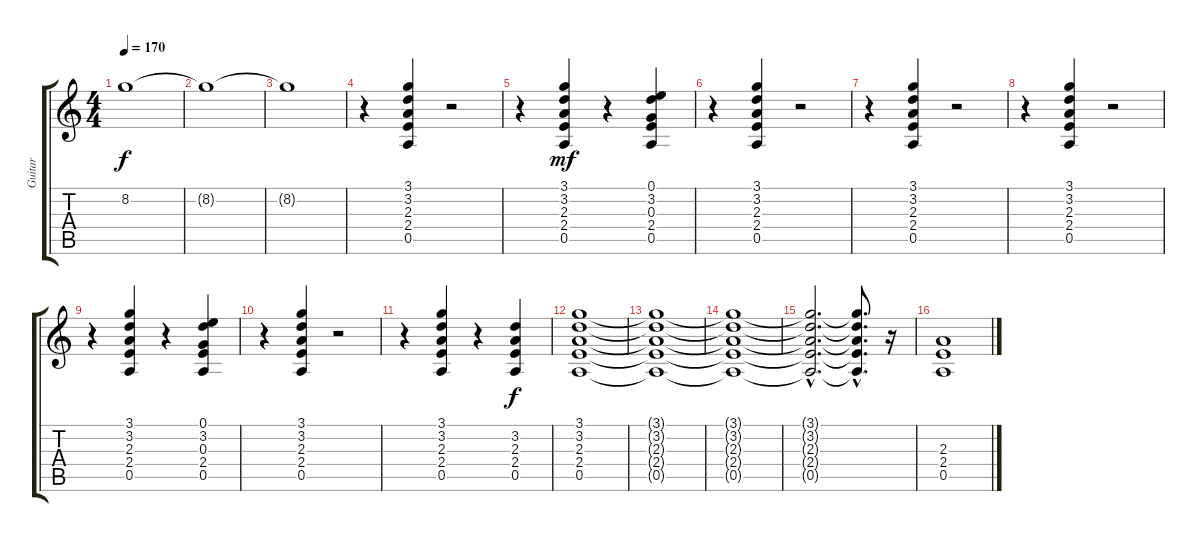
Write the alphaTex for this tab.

\track ("Guitar" "Guitar") {instrument overdrivenguitar}
\staff {score tabs}
\tuning (E4 B3 G3 D3 A2 E2) {hide}
\ts (4 4)
\tempo 170
\clef g2
\ks c
8.2{t}.1{dy f} |
8.2{t}.1 |
8.2{t}.1 |
r.4 (3.1 3.2 2.3 2.4 0.5).4{balance 2} r.2 |
r.4 (3.1 3.2 2.3 2.4 0.5).4{dy mf} r.4 (0.1 3.2 0.3 2.4 0.5).4 |
r.4 (3.1 3.2 2.3 2.4 0.5).4 r.2 |
r.4 (3.1 3.2 2.3 2.4 0.5).4 r.2 |
r.4 (3.1 3.2 2.3 2.4 0.5).4 r.2 |
r.4 (3.1 3.2 2.3 2.4 0.5).4 r.4 (0.1 3.2 0.3 2.4 0.5).4 |
r.4 (3.1 3.2 2.3 2.4 0.5).4 r.2 |
r.4 (3.1 3.2 2.3 2.4 0.5).4 r.4 (3.2 2.3 2.4 0.5).4{dy f balance 6} |
(3.1 3.2 2.3 2.4 0.5).1{balance 8} |
(3.1{t} 3.2{t} 2.3{t} 2.4{t} 0.5{t}).1 |
(3.1{t} 3.2{t} 2.3{t} 2.4{t} 0.5{t}).1 |
(3.1{hac t} 3.2{hac t} 2.3{hac t} 2.4{hac t} 0.5{hac t}).2{d} (3.1{hac t} 3.2{hac t} 2.3{hac t} 2.4{hac t} 0.5{hac t}).8{d} r.16 |
(2.3 2.4 0.5).1
